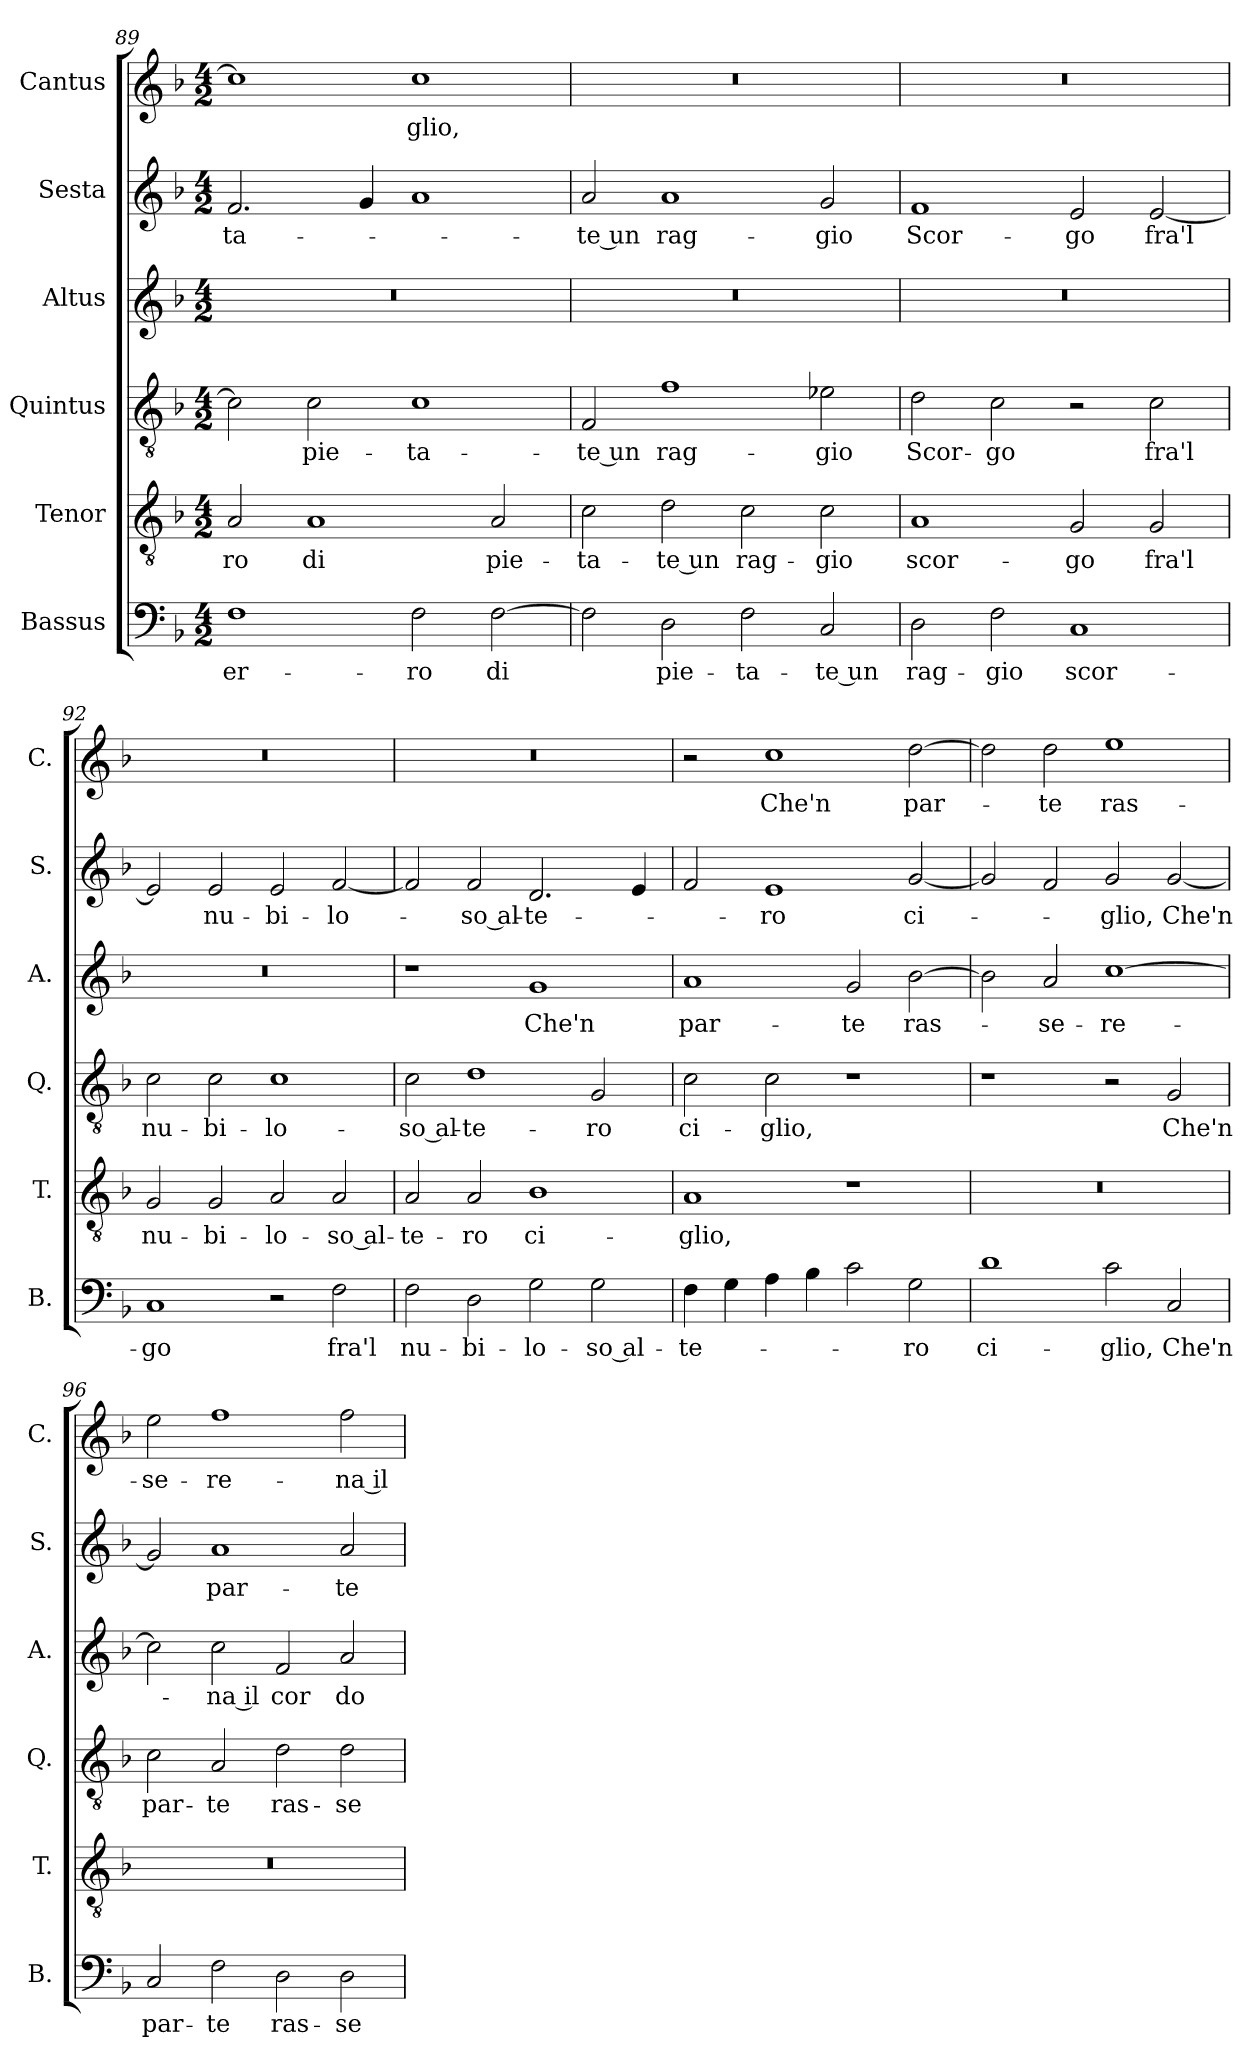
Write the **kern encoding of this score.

**kern	**text	**kern	**text	**kern	**text	**kern	**text	**kern	**text	**kern	**text
*part6	*part6	*part5	*part5	*part4	*part4	*part3	*part3	*part2	*part2	*part1	*part1
*staff6	*staff6	*staff5	*staff5	*staff4	*staff4	*staff3	*staff3	*staff2	*staff2	*staff1	*staff1
*I"Bassus	*	*I"Tenor	*	*I"Quintus	*	*I"Altus	*	*I"Sesta	*	*I"Cantus	*
*I'B.	*	*I'T.	*	*I'Q.	*	*I'A.	*	*I'S.	*	*I'C.	*
*clefF4	*	*clefGv2	*	*clefGv2	*	*clefG2	*	*clefG2	*	*clefG2	*
*k[b-]	*	*k[b-]	*	*k[b-]	*	*k[b-]	*	*k[b-]	*	*k[b-]	*
*M4/2	*	*M4/2	*	*M4/2	*	*M4/2	*	*M4/2	*	*M4/2	*
=89	=89	=89	=89	=89	=89	=89	=89	=89	=89	=89	=89
!	!LO:LY:b	!	!LO:LY:b	!	!	!	!	!	!LO:LY:b	!	!
1F	er-	2A/	-ro	2c\]	.	0r	.	2.f/	-ta-	1cc]	.
!	!	!	!LO:LY:b	!	!LO:LY:b	!	!	!	!	!	!
.	.	1A	di	2c\	pie-	.	.	.	.	.	.
.	.	.	.	.	.	.	.	4g/	.	.	.
!	!LO:LY:b	!	!	!	!LO:LY:b	!	!	!	!	!	!LO:LY:b
2F\	-ro	.	.	1c	-ta-	.	.	1a	.	1cc	-glio,
!	!LO:LY:b	!	!LO:LY:b	!	!	!	!	!	!	!	!
[2F\	di	2A/	pie-	.	.	.	.	.	.	.	.
!!LO:LB:g=z
=90	=90	=90	=90	=90	=90	=90	=90	=90	=90	=90	=90
!	!	!	!LO:LY:b	!	!LO:LY:b	!	!	!	!LO:LY:b	!	!
2F\]	.	2c\	-ta-	2F/	-te un	0r	.	2a/	-te un	0r	.
!	!LO:LY:b	!	!LO:LY:b	!	!LO:LY:b	!	!	!	!LO:LY:b	!	!
2D\	pie-	2d\	-te un	1f	rag-	.	.	1a	rag-	.	.
!	!LO:LY:b	!	!LO:LY:b	!	!	!	!	!	!	!	!
2F\	-ta-	2c\	rag-	.	.	.	.	.	.	.	.
!	!LO:LY:b	!	!LO:LY:b	!	!LO:LY:b	!	!	!	!LO:LY:b	!	!
2C/	-te un	2c\	-gio	2e-X\	-gio	.	.	2g/	-gio	.	.
=91	=91	=91	=91	=91	=91	=91	=91	=91	=91	=91	=91
!	!LO:LY:b	!	!LO:LY:b	!	!LO:LY:b	!	!	!	!LO:LY:b	!	!
2D\	rag-	1A	scor-	2d\	Scor-	0r	.	1f	Scor-	0r	.
!	!LO:LY:b	!	!	!	!LO:LY:b	!	!	!	!	!	!
2F\	-gio	.	.	2c\	-go	.	.	.	.	.	.
!	!LO:LY:b	!	!LO:LY:b	!	!	!	!	!	!LO:LY:b	!	!
1C	scor-	2G/	-go	2r	.	.	.	2e/	-go	.	.
!	!	!	!LO:LY:b	!	!LO:LY:b	!	!	!	!LO:LY:b	!	!
.	.	2G/	fra'l	2c\	fra'l	.	.	[2e/	fra'l	.	.
=92	=92	=92	=92	=92	=92	=92	=92	=92	=92	=92	=92
!	!LO:LY:b	!	!LO:LY:b	!	!LO:LY:b	!	!	!	!	!	!
1C	-go	2G/	nu-	2c\	nu-	0r	.	2e/]	.	0r	.
!	!	!	!LO:LY:b	!	!LO:LY:b	!	!	!	!LO:LY:b	!	!
.	.	2G/	-bi-	2c\	-bi-	.	.	2e/	nu-	.	.
!	!	!	!LO:LY:b	!	!LO:LY:b	!	!	!	!LO:LY:b	!	!
2r	.	2A/	-lo-	1c	-lo-	.	.	2e/	-bi-	.	.
!	!LO:LY:b	!	!LO:LY:b	!	!	!	!	!	!LO:LY:b	!	!
2F\	fra'l	2A/	-so al-	.	.	.	.	[2f/	-lo-	.	.
=93	=93	=93	=93	=93	=93	=93	=93	=93	=93	=93	=93
!	!LO:LY:b	!	!LO:LY:b	!	!LO:LY:b	!	!	!	!	!	!
2F\	nu-	2A/	-te-	2c\	-so al-	1r	.	2f/]	.	0r	.
!	!LO:LY:b	!	!LO:LY:b	!	!LO:LY:b	!	!	!	!LO:LY:b	!	!
2D\	-bi-	2A/	-ro	1d	-te-	.	.	2f/	-so al-	.	.
!	!LO:LY:b	!	!LO:LY:b	!	!	!	!LO:LY:b	!	!LO:LY:b	!	!
2G\	-lo-	1B-	ci-	.	.	1g	Che'n	2.d/	-te-	.	.
!	!LO:LY:b	!	!	!	!LO:LY:b	!	!	!	!	!	!
2G\	-so al-	.	.	2G/	-ro	.	.	.	.	.	.
.	.	.	.	.	.	.	.	4e/	.	.	.
=94	=94	=94	=94	=94	=94	=94	=94	=94	=94	=94	=94
!	!LO:LY:b	!	!LO:LY:b	!	!LO:LY:b	!	!LO:LY:b	!	!	!	!
4F\	-te-	1A	-glio,	2c\	ci-	1a	par-	2f/	.	2r	.
4G\	.	.	.	.	.	.	.	.	.	.	.
!	!	!	!	!	!LO:LY:b	!	!	!	!LO:LY:b	!	!LO:LY:b
4A\	.	.	.	2c\	-glio,	.	.	1e	-ro	1cc	Che'n
4B-\	.	.	.	.	.	.	.	.	.	.	.
!	!	!	!	!	!	!	!LO:LY:b	!	!	!	!
2c\	.	1r	.	1r	.	2g/	-te	.	.	.	.
!	!LO:LY:b	!	!	!	!	!	!LO:LY:b	!	!LO:LY:b	!	!LO:LY:b
2G\	-ro	.	.	.	.	[2b-\	ras-	[2g/	ci-	[2dd\	par-
=95	=95	=95	=95	=95	=95	=95	=95	=95	=95	=95	=95
!	!LO:LY:b	!	!	!	!	!	!	!	!	!	!
1d	ci-	0r	.	1r	.	2b-\]	.	2g/]	.	2dd\]	.
!	!	!	!	!	!	!	!LO:LY:b	!	!	!	!LO:LY:b
.	.	.	.	.	.	2a/	-se-	2f/	.	2dd\	-te
!	!LO:LY:b	!	!	!	!	!	!LO:LY:b	!	!LO:LY:b	!	!LO:LY:b
2c\	-glio,	.	.	2r	.	[1cc	-re-	2g/	-glio,	1ee	ras-
!	!LO:LY:b	!	!	!	!LO:LY:b	!	!	!	!LO:LY:b	!	!
2C/	Che'n	.	.	2G/	Che'n	.	.	[2g/	Che'n	.	.
!!LO:PB:g=z
=96	=96	=96	=96	=96	=96	=96	=96	=96	=96	=96	=96
!	!LO:LY:b	!	!	!	!LO:LY:b	!	!	!	!	!	!LO:LY:b
2C/	par-	0r	.	2c\	par-	2cc\]	.	2g/]	.	2ee\	-se-
!	!LO:LY:b	!	!	!	!LO:LY:b	!	!LO:LY:b	!	!LO:LY:b	!	!LO:LY:b
2F\	-te	.	.	2A/	-te	2cc\	-na il	1a	par-	1ff	-re-
!	!LO:LY:b	!	!	!	!LO:LY:b	!	!LO:LY:b	!	!	!	!
2D\	ras-	.	.	2d\	ras-	2f/	cor	.	.	.	.
!	!LO:LY:b	!	!	!	!LO:LY:b	!	!LO:LY:b	!	!LO:LY:b	!	!LO:LY:b
2D\	-se-	.	.	2d\	-se-	2a/	do-	2a/	-te	2ff\	-na il
=	=	=	=	=	=	=	=	=	=	=	=
*-	*-	*-	*-	*-	*-	*-	*-	*-	*-	*-	*-
